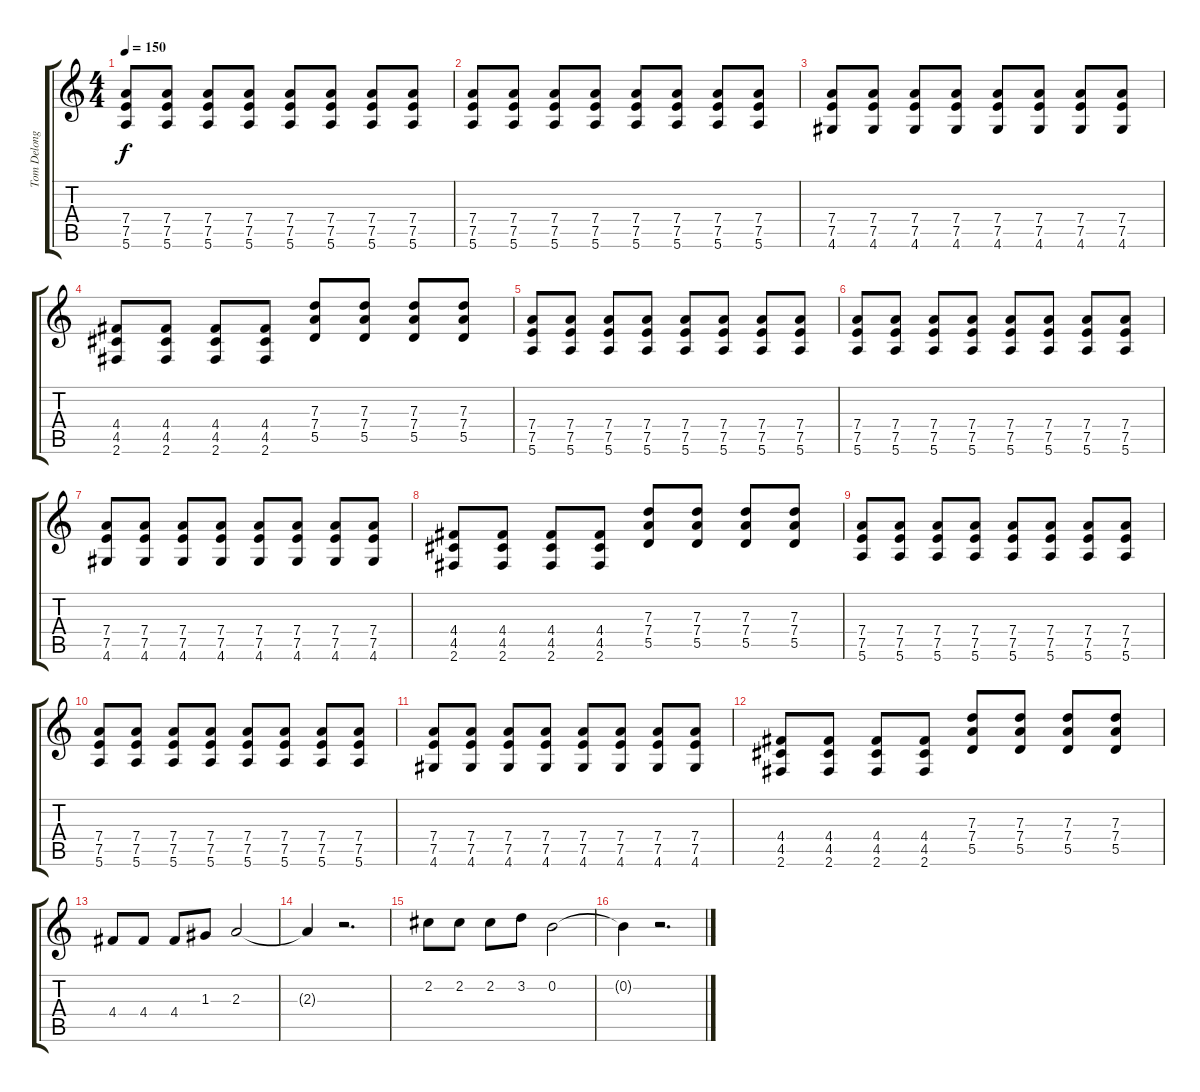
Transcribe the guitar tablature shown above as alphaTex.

\track ("Tom Delonge(guitar)" "Tom Delong") {instrument overdrivenguitar}
\staff {score tabs}
\tuning (E4 B3 G3 D3 A2 E2) {hide}
\ts (4 4)
\tempo 150
\clef g2
\ks c
(7.4 7.5 5.6).8{dy f} (7.4 7.5 5.6).8 (7.4 7.5 5.6).8 (7.4 7.5 5.6).8 (7.4 7.5 5.6).8 (7.4 7.5 5.6).8 (7.4 7.5 5.6).8 (7.4 7.5 5.6).8 |
(7.4 7.5 5.6).8 (7.4 7.5 5.6).8 (7.4 7.5 5.6).8 (7.4 7.5 5.6).8 (7.4 7.5 5.6).8 (7.4 7.5 5.6).8 (7.4 7.5 5.6).8 (7.4 7.5 5.6).8 |
(7.4 7.5 4.6).8 (7.4 7.5 4.6).8 (7.4 7.5 4.6).8 (7.4 7.5 4.6).8 (7.4 7.5 4.6).8 (7.4 7.5 4.6).8 (7.4 7.5 4.6).8 (7.4 7.5 4.6).8 |
(4.4 4.5 2.6).8 (4.4 4.5 2.6).8 (4.4 4.5 2.6).8 (4.4 4.5 2.6).8 (7.3 7.4 5.5).8 (7.3 7.4 5.5).8 (7.3 7.4 5.5).8 (7.3 7.4 5.5).8 |
(7.4 7.5 5.6).8 (7.4 7.5 5.6).8 (7.4 7.5 5.6).8 (7.4 7.5 5.6).8 (7.4 7.5 5.6).8 (7.4 7.5 5.6).8 (7.4 7.5 5.6).8 (7.4 7.5 5.6).8 |
(7.4 7.5 5.6).8 (7.4 7.5 5.6).8 (7.4 7.5 5.6).8 (7.4 7.5 5.6).8 (7.4 7.5 5.6).8 (7.4 7.5 5.6).8 (7.4 7.5 5.6).8 (7.4 7.5 5.6).8 |
(7.4 7.5 4.6).8 (7.4 7.5 4.6).8 (7.4 7.5 4.6).8 (7.4 7.5 4.6).8 (7.4 7.5 4.6).8 (7.4 7.5 4.6).8 (7.4 7.5 4.6).8 (7.4 7.5 4.6).8 |
(4.4 4.5 2.6).8 (4.4 4.5 2.6).8 (4.4 4.5 2.6).8 (4.4 4.5 2.6).8 (7.3 7.4 5.5).8 (7.3 7.4 5.5).8 (7.3 7.4 5.5).8 (7.3 7.4 5.5).8 |
(7.4 7.5 5.6).8 (7.4 7.5 5.6).8 (7.4 7.5 5.6).8 (7.4 7.5 5.6).8 (7.4 7.5 5.6).8 (7.4 7.5 5.6).8 (7.4 7.5 5.6).8 (7.4 7.5 5.6).8 |
(7.4 7.5 5.6).8 (7.4 7.5 5.6).8 (7.4 7.5 5.6).8 (7.4 7.5 5.6).8 (7.4 7.5 5.6).8 (7.4 7.5 5.6).8 (7.4 7.5 5.6).8 (7.4 7.5 5.6).8 |
(7.4 7.5 4.6).8 (7.4 7.5 4.6).8 (7.4 7.5 4.6).8 (7.4 7.5 4.6).8 (7.4 7.5 4.6).8 (7.4 7.5 4.6).8 (7.4 7.5 4.6).8 (7.4 7.5 4.6).8 |
(4.4 4.5 2.6).8 (4.4 4.5 2.6).8 (4.4 4.5 2.6).8 (4.4 4.5 2.6).8 (7.3 7.4 5.5).8 (7.3 7.4 5.5).8 (7.3 7.4 5.5).8 (7.3 7.4 5.5).8 |
4.4.8{instrument electricguitarclean} 4.4.8 4.4.8 1.3.8 2.3.2 |
2.3{t}.4 r.2{d} |
2.2.8{instrument electricguitarclean} 2.2.8 2.2.8 3.2.8 0.2.2 |
0.2{t}.4 r.2{d}
